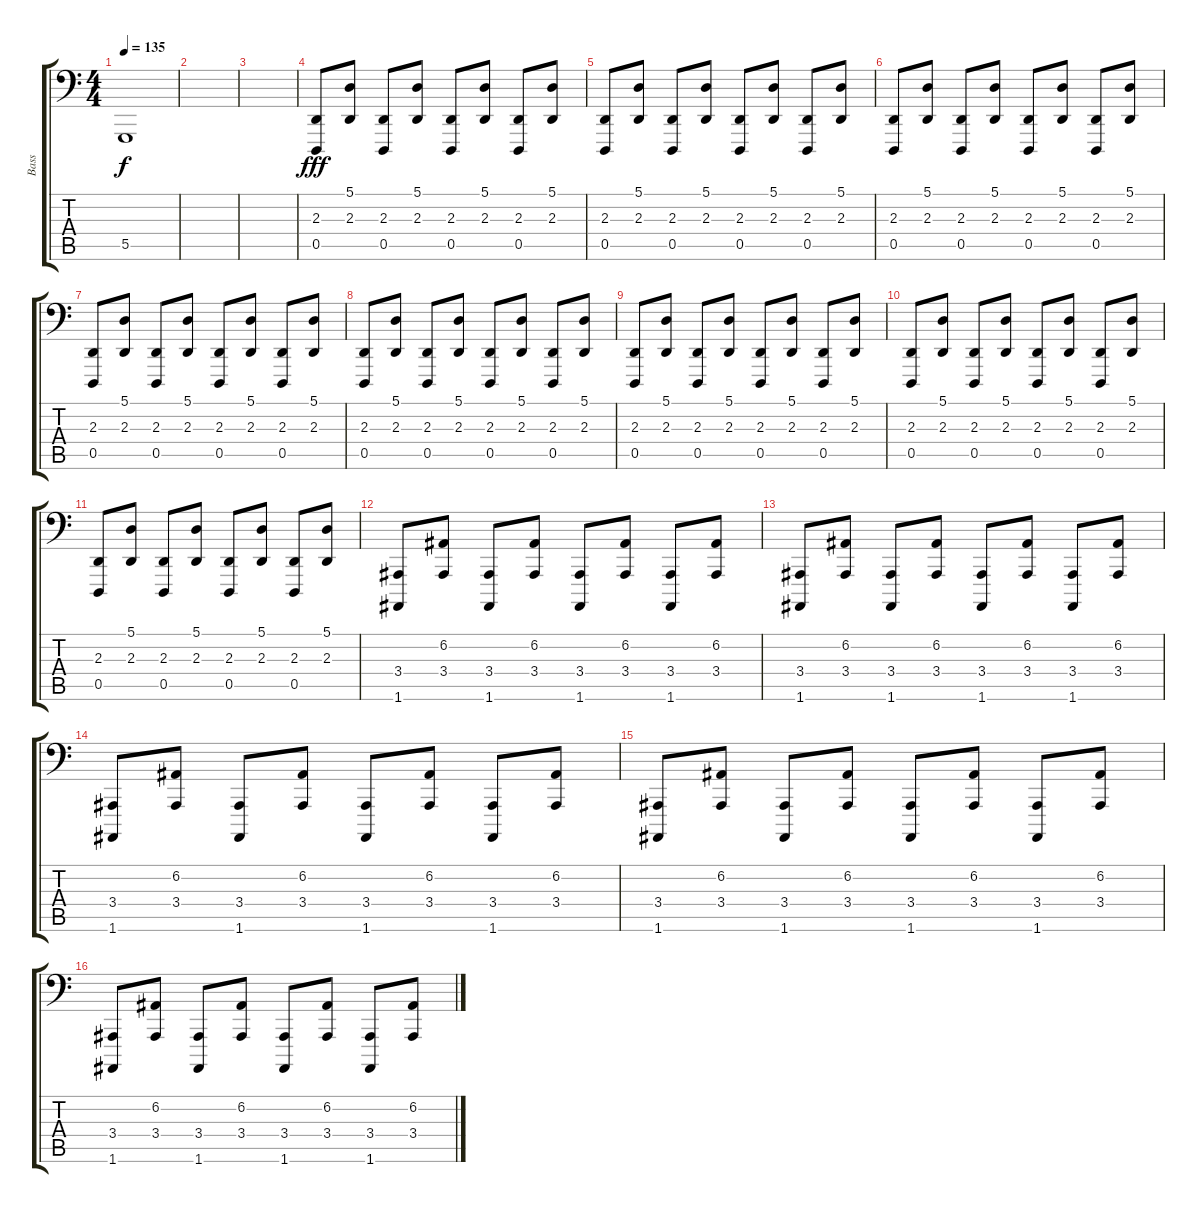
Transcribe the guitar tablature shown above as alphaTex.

\track ("Bass" "Bass") {instrument lead2sawtooth}
\staff {score tabs}
\tuning (A2 E2 C2 G1 D1 A0) {hide}
\ts (4 4)
\tempo 135
\clef f4
\ks c
5.5.1{dy f} |
|
|
(2.3 0.5).8{dy fff} (5.1 2.3).8 (2.3 0.5).8 (5.1 2.3).8 (2.3 0.5).8 (5.1 2.3).8 (2.3 0.5).8 (5.1 2.3).8 |
(2.3 0.5).8 (5.1 2.3).8 (2.3 0.5).8 (5.1 2.3).8 (2.3 0.5).8 (5.1 2.3).8 (2.3 0.5).8 (5.1 2.3).8 |
(2.3 0.5).8 (5.1 2.3).8 (2.3 0.5).8 (5.1 2.3).8 (2.3 0.5).8 (5.1 2.3).8 (2.3 0.5).8 (5.1 2.3).8 |
(2.3 0.5).8 (5.1 2.3).8 (2.3 0.5).8 (5.1 2.3).8 (2.3 0.5).8 (5.1 2.3).8 (2.3 0.5).8 (5.1 2.3).8 |
(2.3 0.5).8 (5.1 2.3).8 (2.3 0.5).8 (5.1 2.3).8 (2.3 0.5).8 (5.1 2.3).8 (2.3 0.5).8 (5.1 2.3).8 |
(2.3 0.5).8 (5.1 2.3).8 (2.3 0.5).8 (5.1 2.3).8 (2.3 0.5).8 (5.1 2.3).8 (2.3 0.5).8 (5.1 2.3).8 |
(2.3 0.5).8 (5.1 2.3).8 (2.3 0.5).8 (5.1 2.3).8 (2.3 0.5).8 (5.1 2.3).8 (2.3 0.5).8 (5.1 2.3).8 |
(2.3 0.5).8 (5.1 2.3).8 (2.3 0.5).8 (5.1 2.3).8 (2.3 0.5).8 (5.1 2.3).8 (2.3 0.5).8 (5.1 2.3).8 |
(3.4 1.6).8 (6.2 3.4).8 (3.4 1.6).8 (6.2 3.4).8 (3.4 1.6).8 (6.2 3.4).8 (3.4 1.6).8 (6.2 3.4).8 |
(3.4 1.6).8 (6.2 3.4).8 (3.4 1.6).8 (6.2 3.4).8 (3.4 1.6).8 (6.2 3.4).8 (3.4 1.6).8 (6.2 3.4).8 |
(3.4 1.6).8 (6.2 3.4).8 (3.4 1.6).8 (6.2 3.4).8 (3.4 1.6).8 (6.2 3.4).8 (3.4 1.6).8 (6.2 3.4).8 |
(3.4 1.6).8 (6.2 3.4).8 (3.4 1.6).8 (6.2 3.4).8 (3.4 1.6).8 (6.2 3.4).8 (3.4 1.6).8 (6.2 3.4).8 |
(3.4 1.6).8 (6.2 3.4).8 (3.4 1.6).8 (6.2 3.4).8 (3.4 1.6).8 (6.2 3.4).8 (3.4 1.6).8 (6.2 3.4).8
